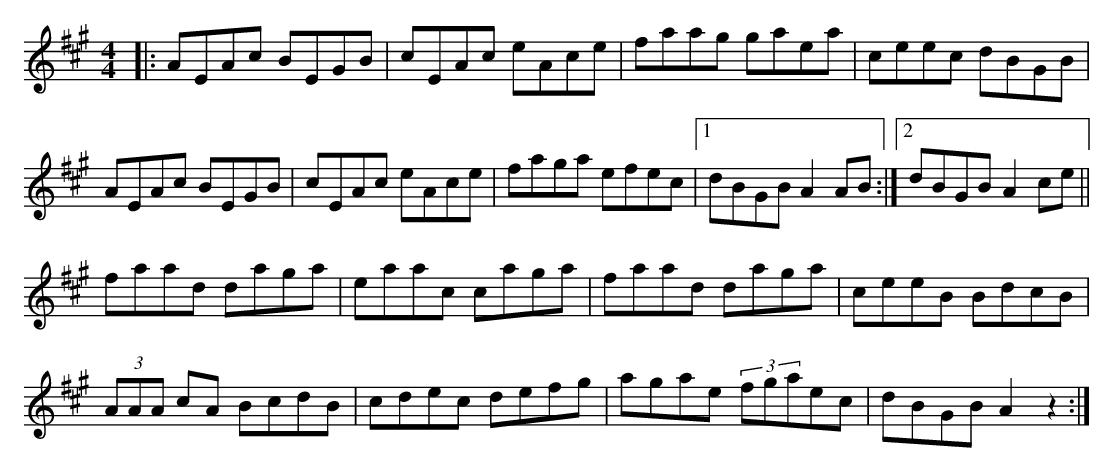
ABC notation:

X:1
M:4/4
K:A
|:AEAc BEGB|cEAc eAce|faag gaea|ceec dBGB|
AEAc BEGB|cEAc eAce|faga efec|1 dBGBA2 AB:|2 dBGB A2ce||
faad daga|eaac caga|faad daga|ceeB BdcB|
(3AAA cA BcdB|cdec defg|agae (3fgaec|dBGB A2 z2:|
